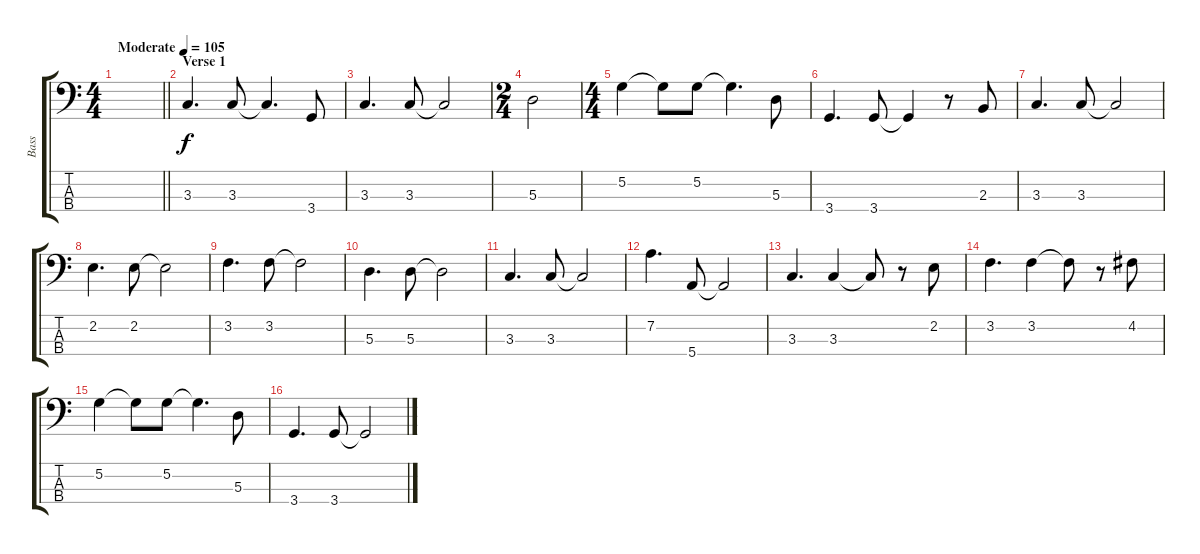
\track ("Bass" "Bass") {instrument electricbassfinger}
\staff {score tabs}
\tuning (G2 D2 A1 E1) {hide}
\ts (4 4)
\tempo (105 "Moderate")
\clef f4
\barLineRight lightlight
\ks c
|
\section ("" "Verse 1")
3.3.4{d} 3.3.8 3.3{t}.4{d} 3.4.8 |
3.3.4{d} 3.3.8 3.3{t}.2 |
\ts (2 4)
5.3.2 |
\ts (4 4)
5.2.4 5.2{t}.8 5.2.8 5.2{t}.4{d} 5.3.8 |
3.4.4{d} 3.4.8 3.4{t}.4 r.8 2.3.8 |
3.3.4{d} 3.3.8 3.3{t}.2 |
2.2.4{d} 2.2.8 2.2{t}.2 |
3.2.4{d} 3.2.8 3.2{t}.2 |
5.3.4{d} 5.3.8 5.3{t}.2 |
3.3.4{d} 3.3.8 3.3{t}.2 |
7.2.4{d} 5.4.8 5.4{t}.2 |
3.3.4{d} 3.3.4 3.3{t}.8 r.8 2.2.8 |
3.2.4{d} 3.2.4 3.2{t}.8 r.8 4.2.8 |
5.2.4 5.2{t}.8 5.2.8 5.2{t}.4{d} 5.3.8 |
3.4.4{d} 3.4.8 3.4{t}.2
